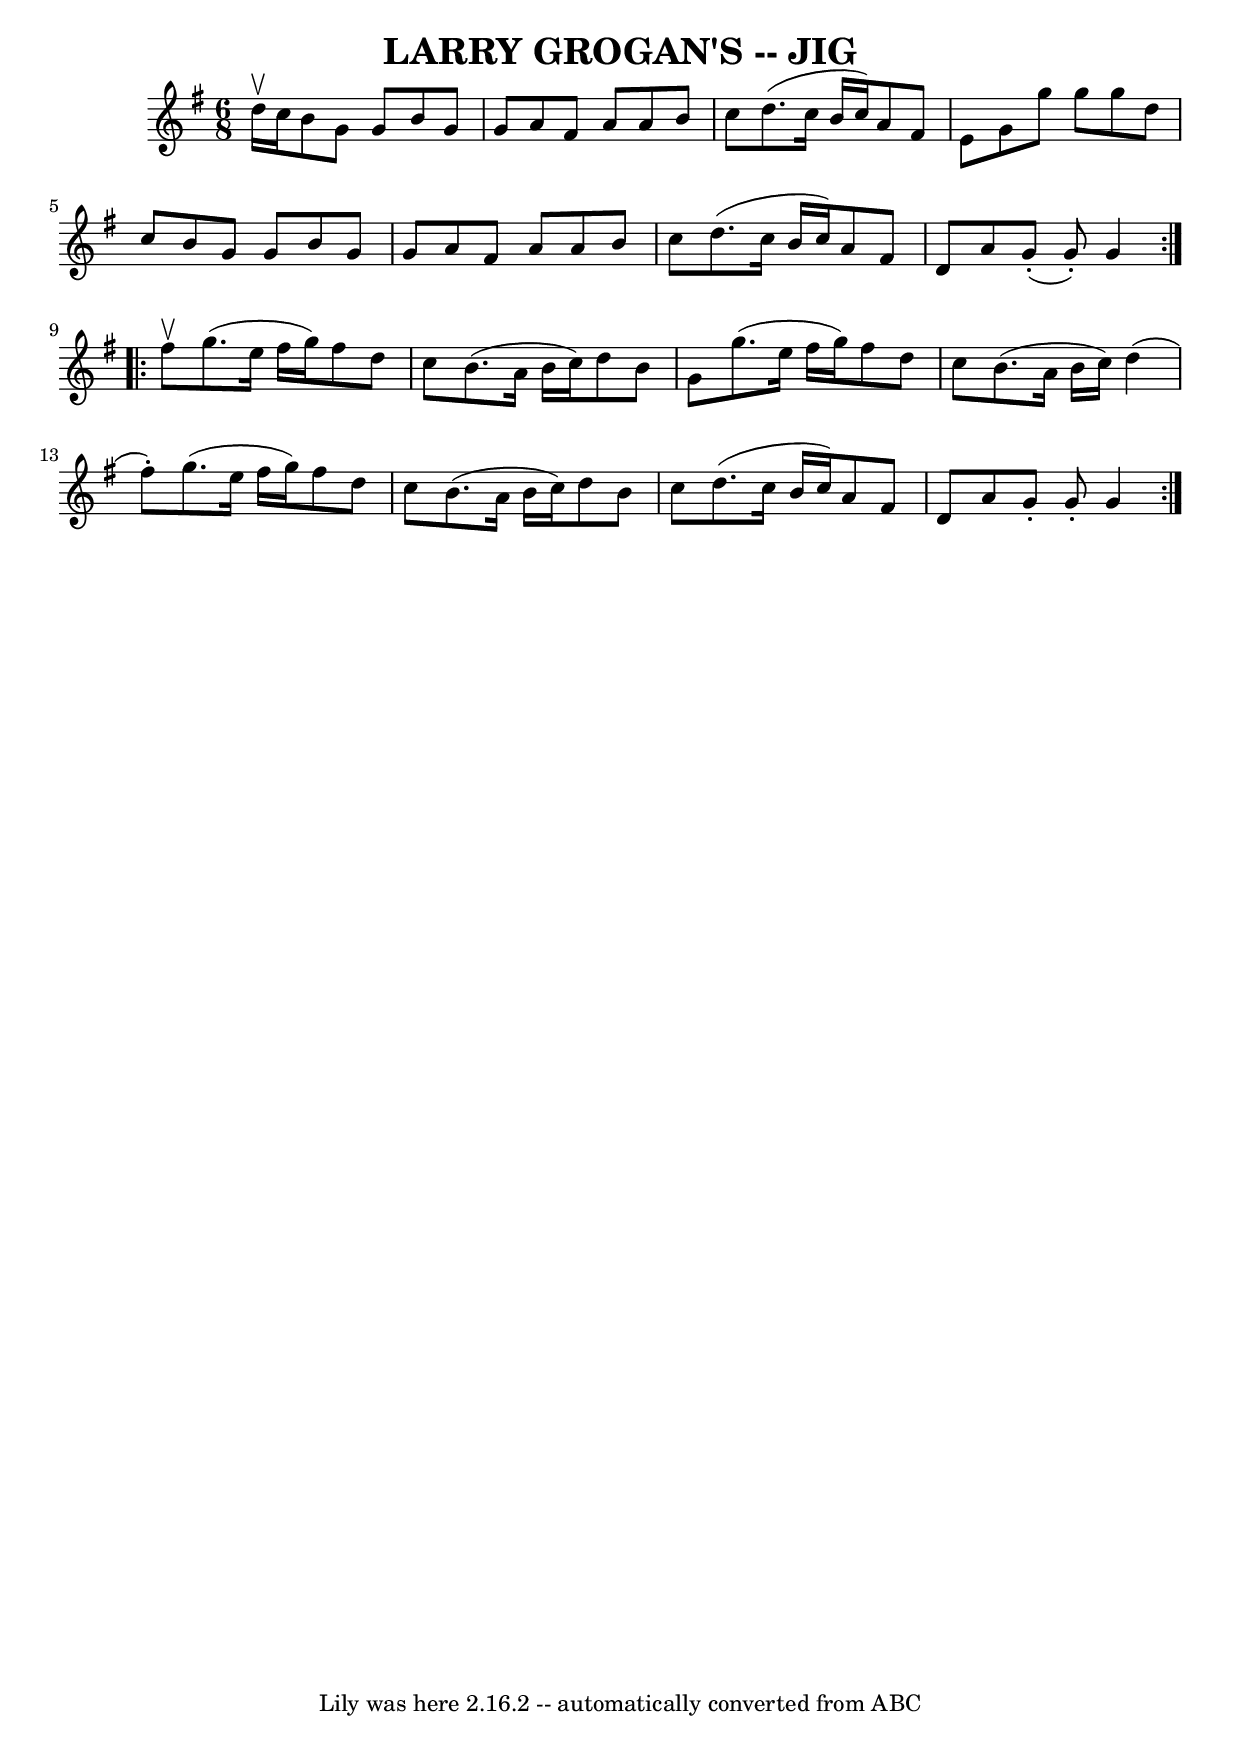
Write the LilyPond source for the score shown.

\version "2.16.2"
\include "Mammoth.ily"
\header {
  %% book = "Ryan's Mammoth Collection"
  crossRefNumber = "1"
  footnotes = ""
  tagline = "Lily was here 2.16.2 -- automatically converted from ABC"
  title = "LARRY GROGAN'S -- JIG"

}
voicedefault =  {



  \repeat volta 2 {

    \time 6/8 
    \key g \major
    d''16^\upbow c''16  |
    b'8 g'8 g'8   
    b'8 g'8 g'8  |
    a'8 fis'8 a'8 a'8 b'8 c''8   |
    d''8. (c''16 b'16 c''16) a'8 fis'8 e'8  |
    
    g'8 g''8 g''8 g''8 d''8 c''8  |
    b'8 g'8 g'8   
    b'8 g'8 g'8  |
    a'8 fis'8 a'8 a'8 b'8 c''8   |
    d''8. (c''16 b'16 c''16) a'8 fis'8 d'8  |
    
    a'8 g'8 (-. g'8-.) g'4  
  } 
  \repeat volta 2 {
    fis''8^\upbow  |
    g''8. (e''16 fis''16 g''16) fis''8 d''8 c''8   |
    b'8. (a'16 b'16 c''16) d''8 b'8 g'8  |
    
    g''8. (e''16 fis''16 g''16) fis''8 d''8 c''8  |
    
    b'8. (a'16 b'16 c''16) d''4 (fis''8-.) |
    g''8. (
    e''16 fis''16 g''16) fis''8 d''8 c''8  |
    b'8. (
    a'16 b'16 c''16) d''8 b'8 c''8  |
    d''8. (c''16    
    b'16 c''16) a'8 fis'8 d'8  |
    a'8 g'8-. g'8-.   
    g'4  
  }   

}

\score{
  <<

    \context Staff="default"
    {
      \voicedefault 
      
    }

  >>
  \layout {
    
  }
  \midi {
  }

}
